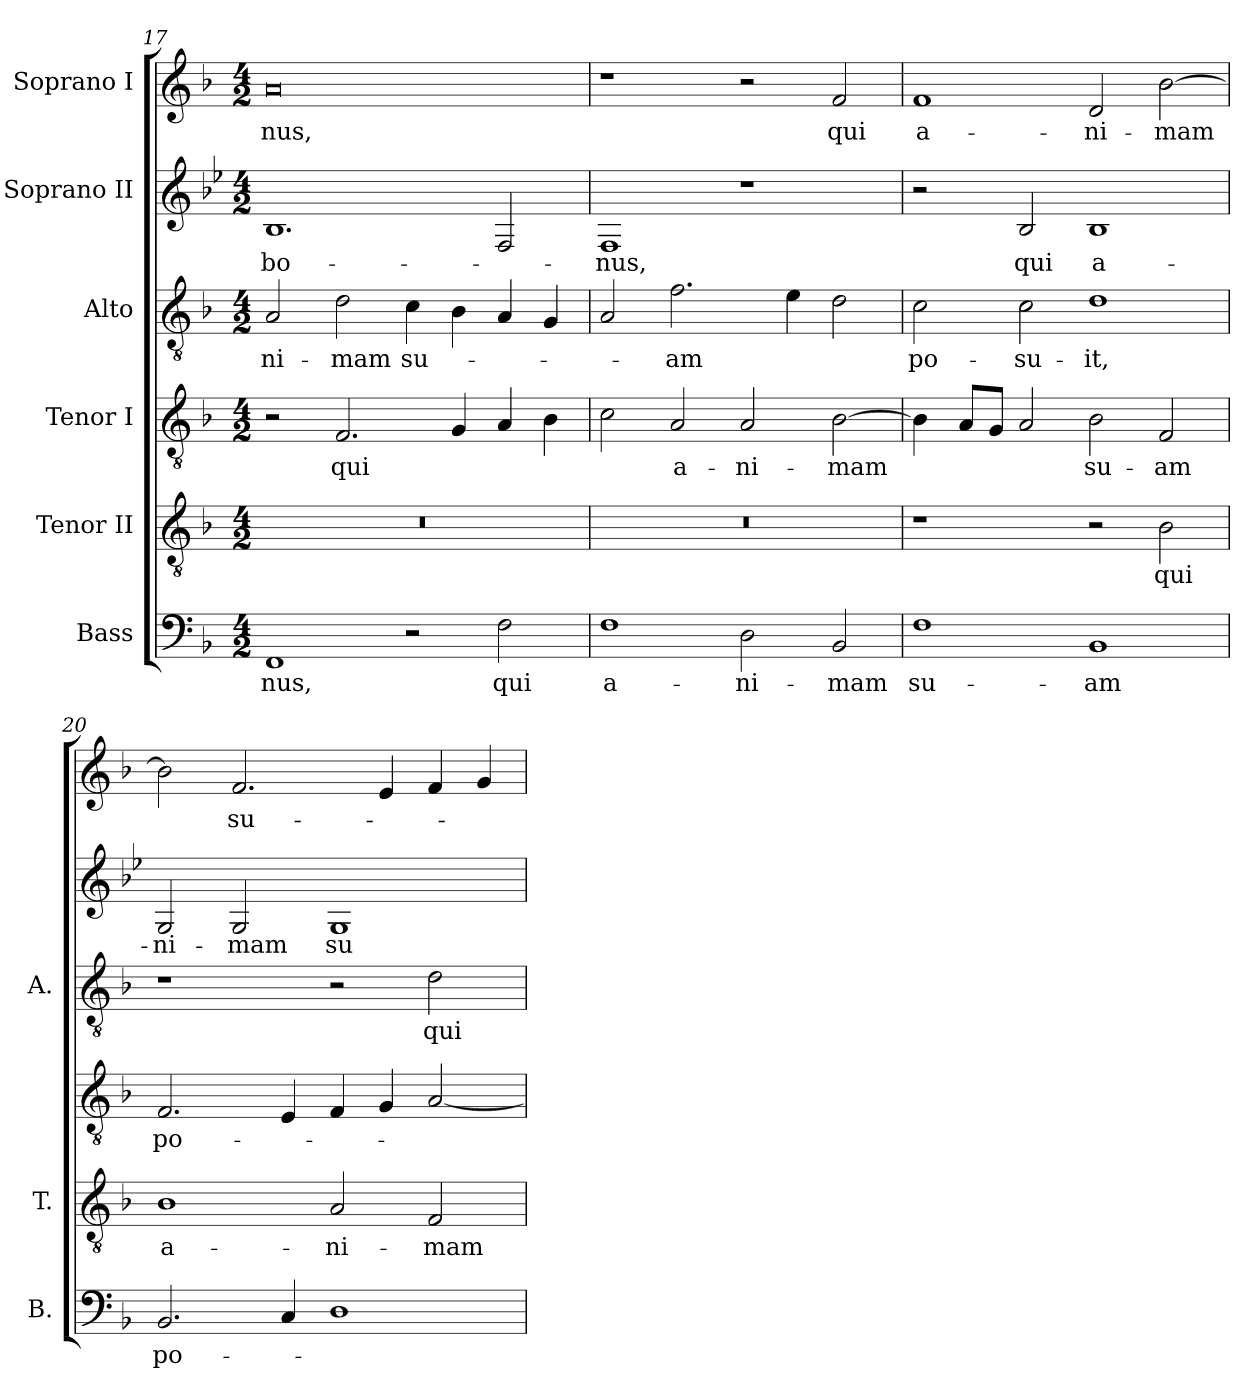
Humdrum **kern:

**kern	**text	**kern	**text	**kern	**text	**kern	**text	**kern	**text	**kern	**text
*part6	*part6	*part5	*part5	*part4	*part4	*part3	*part3	*part2	*part2	*part1	*part1
*staff6	*staff6	*staff5	*staff5	*staff4	*staff4	*staff3	*staff3	*staff2	*staff2	*staff1	*staff1
*I"Bass	*	*I"Tenor II	*	*I"Tenor I	*	*I"Alto	*	*I"Soprano II	*	*I"Soprano I	*
*I'B.	*	*I'T.	*	*	*	*I'A.	*	*	*	*	*
!!LO:PB:g=z
*clefF4	*	*clefGv2	*	*clefGv2	*	*clefGv2	*	*clefG2	*	*clefG2	*
*	*	*ITrd7c12	*	*	*	*	*	*ITrd-4c-7	*	*	*
*k[b-]	*	*k[b-]	*	*k[b-]	*	*k[b-]	*	*k[b-]	*	*k[b-]	*
*F:	*	*F:	*	*F:	*	*F:	*	*F:	*	*F:	*
*M4/2	*	*M4/2	*	*M4/2	*	*M4/2	*	*M4/2	*	*M4/2	*
=17	=17	=17	=17	=17	=17	=17	=17	=17	=17	=17	=17
!	!LO:LY:b:color=#000000	!LO:N:vis=1	!	!	!	!	!	!	!	!	!
!	!	!	!	!	!	!	!LO:LY:b:color=#000000	!	!	!	!
!	!	!	!	!	!	!	!	!	!LO:LY:b:color=#000000	!	!
!	!	!	!	!	!	!	!	!	!	!	!LO:LY:b:color=#000000
1FFi	-nus,	0r	.	2r	.	2Ai/	-ni-	1.fi	bo-	0ai	-nus,
!	!	!	!	!	!LO:LY:b:color=#000000	!	!	!	!	!	!
!	!	!	!	!	!	!	!LO:LY:b:color=#000000	!	!	!	!
.	.	.	.	2.Fi/	qui	2di\	-mam	.	.	.	.
!	!	!	!	!	!	!	!LO:LY:b:color=#000000	!	!	!	!
2r	.	.	.	.	.	4ci\	su-	.	.	.	.
.	.	.	.	4Gi/	.	4B-i\	.	.	.	.	.
!	!LO:LY:b:color=#000000	!	!	!	!	!	!	!	!	!	!
2Fi\	qui	.	.	4Ai/	.	4Ai/	.	2ci/	.	.	.
.	.	.	.	4B-i\	.	4Gi/	.	.	.	.	.
=18	=18	=18	=18	=18	=18	=18	=18	=18	=18	=18	=18
!	!LO:LY:b:color=#000000	!LO:N:vis=1	!	!	!	!	!	!	!	!	!
!	!	!	!	!	!	!	!	!	!LO:LY:b:color=#000000	!	!
1Fi	a-	0r	.	2ci\	.	2Ai/	.	1ci	-nus,	1r	.
!	!	!	!	!	!LO:LY:b:color=#000000	!	!	!	!	!	!
!	!	!	!	!	!	!	!LO:LY:b:color=#000000	!	!	!	!
.	.	.	.	2Ai/	a-	2.fi\	-am	.	.	.	.
!	!LO:LY:b:color=#000000	!	!	!	!	!	!	!	!	!	!
!	!	!	!	!	!LO:LY:b:color=#000000	!	!	!	!	!	!
2Di\	-ni-	.	.	2Ai/	-ni-	.	.	1r	.	2r	.
.	.	.	.	.	.	4ei\	.	.	.	.	.
!	!LO:LY:b:color=#000000	!	!	!	!	!	!	!	!	!	!
!	!	!	!	!	!LO:LY:b:color=#000000	!	!	!	!	!	!
!	!	!	!	!	!	!	!	!	!	!	!LO:LY:b:color=#000000
2BB-i/	-mam	.	.	[>2B-i\	-mam	2di\	.	.	.	2fi/	qui
=19	=19	=19	=19	=19	=19	=19	=19	=19	=19	=19	=19
!	!LO:LY:b:color=#000000	!	!	!	!	!	!	!	!	!	!
!	!	!	!	!	!	!	!LO:LY:b:color=#000000	!	!	!	!
!	!	!	!	!	!	!	!	!	!	!	!LO:LY:b:color=#000000
1Fi	su-	1r	.	4B-i\]	.	2ci\	po-	2r	.	1fi	a-
.	.	.	.	8Ai/L	.	.	.	.	.	.	.
.	.	.	.	8Gi/J	.	.	.	.	.	.	.
!	!	!	!	!	!	!	!LO:LY:b:color=#000000	!	!	!	!
!	!	!	!	!	!	!	!	!	!LO:LY:b:color=#000000	!	!
.	.	.	.	2Ai/	.	2ci\	-su-	2fi/	qui	.	.
!	!LO:LY:b:color=#000000	!	!	!	!	!	!	!	!	!	!
!	!	!	!	!	!LO:LY:b:color=#000000	!	!	!	!	!	!
!	!	!	!	!	!	!	!LO:LY:b:color=#000000	!	!	!	!
!	!	!	!	!	!	!	!	!	!LO:LY:b:color=#000000	!	!
!	!	!	!	!	!	!	!	!	!	!	!LO:LY:b:color=#000000
1BB-i	-am	2r	.	2B-i\	su-	1di	-it,	1fi	a-	2di/	-ni-
!	!	!	!LO:LY:b:color=#000000	!	!	!	!	!	!	!	!
!	!	!	!	!	!LO:LY:b:color=#000000	!	!	!	!	!	!
!	!	!	!	!	!	!	!	!	!	!	!LO:LY:b:color=#000000
.	.	2BB-i\	qui	2Fi/	-am	.	.	.	.	[>2b-i\	-mam
=20	=20	=20	=20	=20	=20	=20	=20	=20	=20	=20	=20
!	!LO:LY:b:color=#000000	!	!	!	!	!	!	!	!	!	!
!	!	!	!LO:LY:b:color=#000000	!	!	!	!	!	!	!	!
!	!	!	!	!	!LO:LY:b:color=#000000	!	!	!	!	!	!
!	!	!	!	!	!	!	!	!	!LO:LY:b:color=#000000	!	!
2.BB-i/	po-	1BB-i	a-	2.Fi/	po-	1r	.	2di/	-ni-	2b-i\]	.
!	!	!	!	!	!	!	!	!	!LO:LY:b:color=#000000	!	!
!	!	!	!	!	!	!	!	!	!	!	!LO:LY:b:color=#000000
.	.	.	.	.	.	.	.	2di/	-mam	2.fi/	su-
4Ci/	.	.	.	4Ei/	.	.	.	.	.	.	.
!	!	!	!LO:LY:b:color=#000000	!	!	!	!	!	!	!	!
!	!	!	!	!	!	!	!	!	!LO:LY:b:color=#000000	!	!
1Di	.	2AAi/	-ni-	4Fi/	.	2r	.	1di	su-	.	.
.	.	.	.	4Gi/	.	.	.	.	.	4ei/	.
!	!	!	!LO:LY:b:color=#000000	!	!	!	!	!	!	!	!
!	!	!	!	!	!	!	!LO:LY:b:color=#000000	!	!	!	!
.	.	2FFi/	-mam	[<2Ai/	.	2di\	qui	.	.	4fi/	.
.	.	.	.	.	.	.	.	.	.	4gi/	.
=	=	=	=	=	=	=	=	=	=	=	=
*-	*-	*-	*-	*-	*-	*-	*-	*-	*-	*-	*-
